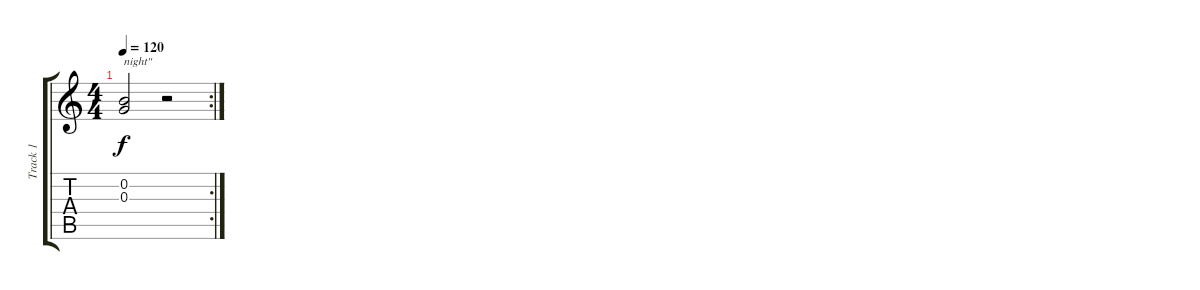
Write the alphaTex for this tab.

\track ("Track 1" "Track 1") {instrument acousticguitarsteel}
\staff {score tabs}
\tuning (E4 B3 G3 D3 A2 E2) {hide}
\rc 2
\ts (4 4)
\tempo 120
\clef g2
\ks c
(0.2 0.3).2{txt "night\"" dy f} r.2
